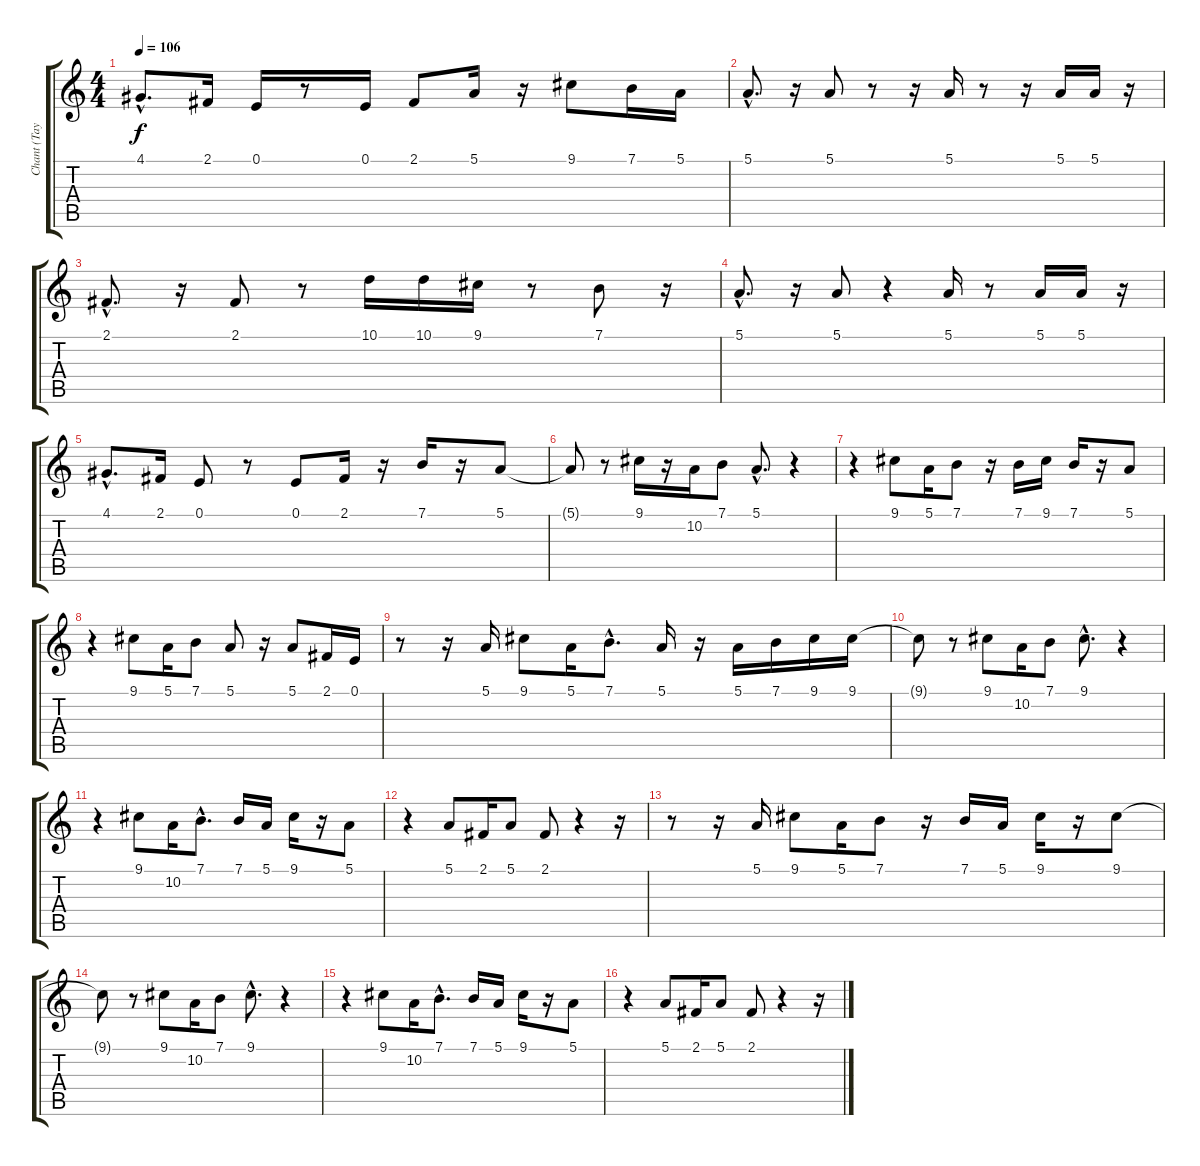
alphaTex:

\track ("Chant (Taylor)" "Chant (Tay") {instrument lead2sawtooth}
\staff {score tabs}
\tuning (E4 B3 G3 D3 A2 E2) {hide}
\ts (4 4)
\tempo 106
\clef g2
\ks c
4.1{hac}.8{d dy f} 2.1.16 0.1.16 r.8 0.1.16 2.1.8 5.1.16 r.16 9.1.8 7.1.16 5.1.16 |
5.1{hac}.8{d} r.16 5.1.8 r.8 r.16 5.1.16 r.8 r.16 5.1.16 5.1.16 r.16 |
2.1{hac}.8{d} r.16 2.1.8 r.8 10.1.16 10.1.16 9.1.16 r.8 7.1.8 r.16 |
5.1{hac}.8{d} r.16 5.1.8 r.4 5.1.16 r.8 5.1.16 5.1.16 r.16 |
4.1{hac}.8{d} 2.1.16 0.1.8 r.8 0.1.8 2.1.16 r.16 7.1.16 r.16 5.1.8 |
5.1{t}.8 r.8 9.1.16 r.16 10.2.16 7.1.8 5.1{hac}.8{d} r.4 |
r.4 9.1.8 5.1.16 7.1.8 r.16 7.1.16 9.1.16 7.1.16 r.16 5.1.8 |
r.4 9.1.8 5.1.16 7.1.8 5.1.8 r.16 5.1.8 2.1.16 0.1.16 |
r.8 r.16 5.1.16 9.1.8 5.1.16 7.1{hac}.8{d} 5.1.16 r.16 5.1.16 7.1.16 9.1.16 9.1.16 |
9.1{t}.8 r.8 9.1.8 10.2.16 7.1.8 9.1{hac}.8{d} r.4 |
r.4 9.1.8 10.2.16 7.1{hac}.8{d} 7.1.16 5.1.16 9.1.16 r.16 5.1.8 |
r.4 5.1.8 2.1.16 5.1.8 2.1.8 r.4 r.16 |
r.8 r.16 5.1.16 9.1.8 5.1.16 7.1.8 r.16 7.1.16 5.1.16 9.1.16 r.16 9.1.8 |
9.1{t}.8 r.8 9.1.8 10.2.16 7.1.8 9.1{hac}.8{d} r.4 |
r.4 9.1.8 10.2.16 7.1{hac}.8{d} 7.1.16 5.1.16 9.1.16 r.16 5.1.8 |
r.4 5.1.8 2.1.16 5.1.8 2.1.8 r.4 r.16
